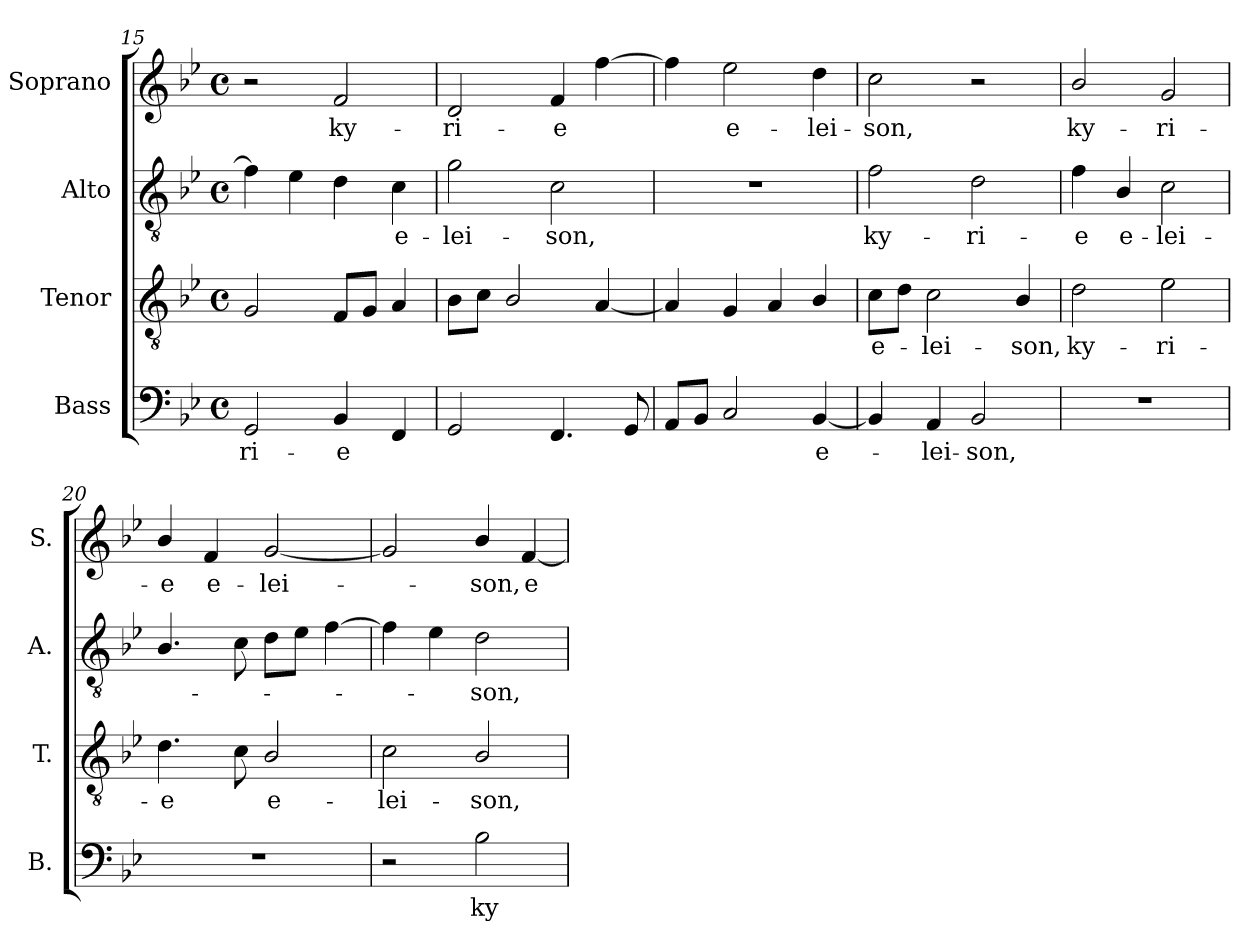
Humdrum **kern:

**kern	**text	**kern	**text	**kern	**text	**kern	**text
*part4	*part4	*part3	*part3	*part2	*part2	*part1	*part1
*staff4	*staff4	*staff3	*staff3	*staff2	*staff2	*staff1	*staff1
*I"Bass	*	*I"Tenor	*	*I"Alto	*	*I"Soprano	*
*I'B.	*	*I'T.	*	*I'A.	*	*I'S.	*
*clefF4	*	*clefGv2	*	*clefGv2	*	*clefG2	*
*	*	*ITrd7c12	*	*ITrd7c12	*	*	*
*k[b-e-]	*	*k[b-e-]	*	*k[b-e-]	*	*k[b-e-]	*
*B-:	*	*B-:	*	*B-:	*	*B-:	*
*M4/4	*	*M4/4	*	*M4/4	*	*M4/4	*
*met(c)	*	*met(c)	*	*met(c)	*	*met(c)	*
=15	=15	=15	=15	=15	=15	=15	=15
!	!LO:LY:b:color=#000000	!	!	!	!	!	!
2GGi/	-ri-	2GGi/	.	4Fi\]	.	2r	.
.	.	.	.	4E-i\	.	.	.
!	!LO:LY:b:color=#000000	!	!	!	!	!	!
!	!	!	!	!	!	!	!LO:LY:b:color=#000000
4BB-i/	-e	8FFi/L	.	4Di\	.	2fi/	ky-
.	.	8GGi/J	.	.	.	.	.
!	!	!	!	!	!LO:LY:b:color=#000000	!	!
4FFi/	.	4AAi/	.	4Ci\	e-	.	.
=16	=16	=16	=16	=16	=16	=16	=16
!	!	!	!	!	!LO:LY:b:color=#000000	!	!
!	!	!	!	!	!	!	!LO:LY:b:color=#000000
2GGi/	.	8BB-i\L	.	2Gi\	-lei-	2di/	-ri-
.	.	8Ci\J	.	.	.	.	.
.	.	2BB-i/	.	.	.	.	.
!	!	!	!	!	!LO:LY:b:color=#000000	!	!
!	!	!	!	!	!	!	!LO:LY:b:color=#000000
4.FFi/	.	.	.	2Ci\	-son,	4fi/	-e
.	.	[4AAi/	.	.	.	[4ffi\	.
8GGi/	.	.	.	.	.	.	.
=17	=17	=17	=17	=17	=17	=17	=17
8AAi/L	.	4AAi/]	.	1r	.	4ffi\]	.
8BB-i/J	.	.	.	.	.	.	.
!	!	!	!	!	!	!	!LO:LY:b:color=#000000
2Ci/	.	4GGi/	.	.	.	2ee-i\	e-
.	.	4AAi/	.	.	.	.	.
!	!LO:LY:b:color=#000000	!	!	!	!	!	!
!	!	!	!	!	!	!	!LO:LY:b:color=#000000
[4BB-i/	e-	4BB-i/	.	.	.	4ddi\	-lei-
=18	=18	=18	=18	=18	=18	=18	=18
!	!	!	!LO:LY:b:color=#000000	!	!	!	!
!	!	!	!	!	!LO:LY:b:color=#000000	!	!
!	!	!	!	!	!	!	!LO:LY:b:color=#000000
4BB-i/]	.	8Ci\L	e-	2Fi\	ky-	2cci\	-son,
.	.	8Di\J	.	.	.	.	.
!	!LO:LY:b:color=#000000	!	!	!	!	!	!
!	!	!	!LO:LY:b:color=#000000	!	!	!	!
4AAi/	-lei-	2Ci\	-lei-	.	.	.	.
!	!LO:LY:b:color=#000000	!	!	!	!	!	!
!	!	!	!	!	!LO:LY:b:color=#000000	!	!
2BB-i/	-son,	.	.	2Di\	-ri-	2r	.
!	!	!	!LO:LY:b:color=#000000	!	!	!	!
.	.	4BB-i/	-son,	.	.	.	.
!!LO:PB:g=z
=19	=19	=19	=19	=19	=19	=19	=19
!	!	!	!LO:LY:b:color=#000000	!	!	!	!
!	!	!	!	!	!LO:LY:b:color=#000000	!	!
!	!	!	!	!	!	!	!LO:LY:b:color=#000000
1r	.	2Di\	ky-	4Fi\	-e	2b-i/	ky-
!	!	!	!	!	!LO:LY:b:color=#000000	!	!
.	.	.	.	4BB-i/	e-	.	.
!	!	!	!LO:LY:b:color=#000000	!	!	!	!
!	!	!	!	!	!LO:LY:b:color=#000000	!	!
!	!	!	!	!	!	!	!LO:LY:b:color=#000000
.	.	2E-i\	-ri-	2Ci\	-lei-	2gi/	-ri-
=20	=20	=20	=20	=20	=20	=20	=20
!	!	!	!LO:LY:b:color=#000000	!	!	!	!
!	!	!	!	!	!	!	!LO:LY:b:color=#000000
1r	.	4.Di\	-e	4.BB-i/	.	4b-i/	-e
!	!	!	!	!	!	!	!LO:LY:b:color=#000000
.	.	.	.	.	.	4fi/	e-
.	.	8Ci\	.	8Ci\	.	.	.
!	!	!	!LO:LY:b:color=#000000	!	!	!	!
!	!	!	!	!	!	!	!LO:LY:b:color=#000000
.	.	2BB-i/	e-	8Di\L	.	[2gi/	-lei-
.	.	.	.	8E-i\J	.	.	.
.	.	.	.	[4Fi\	.	.	.
=21	=21	=21	=21	=21	=21	=21	=21
!	!	!	!LO:LY:b:color=#000000	!	!	!	!
2r	.	2Ci\	-lei-	4Fi\]	.	2gi/]	.
.	.	.	.	4E-i\	.	.	.
!	!LO:LY:b:color=#000000	!	!	!	!	!	!
!	!	!	!LO:LY:b:color=#000000	!	!	!	!
!	!	!	!	!	!LO:LY:b:color=#000000	!	!
!	!	!	!	!	!	!	!LO:LY:b:color=#000000
2B-i\	ky-	2BB-i/	-son,	2Di\	-son,	4b-i/	-son,
!	!	!	!	!	!	!	!LO:LY:b:color=#000000
.	.	.	.	.	.	[4fi/	e-
=	=	=	=	=	=	=	=
*-	*-	*-	*-	*-	*-	*-	*-
